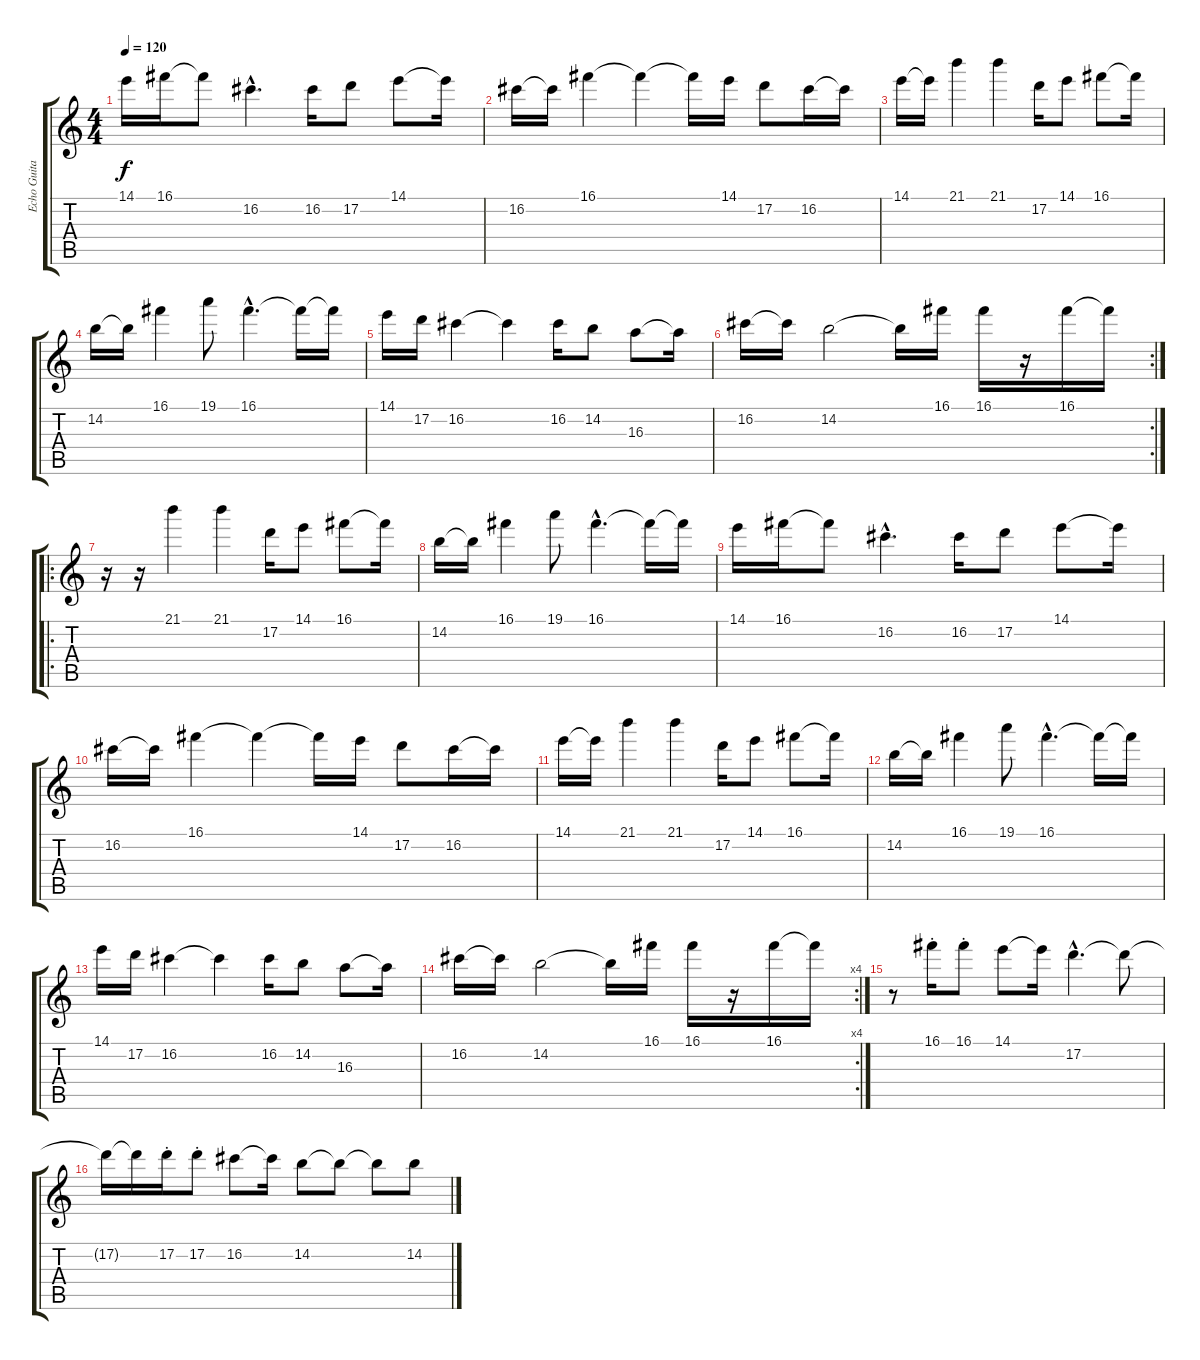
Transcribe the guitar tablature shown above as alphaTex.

\track ("Echo Guitar One" "Echo Guita") {instrument distortionguitar}
\staff {score tabs}
\tuning (D4 A3 F3 C3 G2 D2) {hide}
\ts (4 4)
\tempo 120
\clef g2
\ks c
14.1.16{dy f} 16.1.16 16.1{t}.8 16.2{hac}.4{d} 16.2.16 17.2.8 14.1.8 14.1{t}.16 |
16.2.16 16.2{t}.16 16.1.4 16.1{t}.4 16.1{t}.16 14.1.16 17.2.8 16.2.16 16.2{t}.16 |
14.1.16 14.1{t}.16 21.1.4 21.1.4{volume 10} 17.2.16{volume 13} 14.1.8 16.1.8 16.1{t}.16 |
14.2.16 14.2{t}.16 16.1.4 19.1.8 16.1{hac}.4{d} 16.1{t}.16 16.1{t}.16 |
14.1.16 17.2.16 16.2.4 16.2{t}.4 16.2.16 14.2.8 16.3.8 16.3{t}.16 |
\rc 2
16.2.16 16.2{t}.16 14.2.2 14.2{t}.16 16.1.16 16.1.16 r.16 16.1.16 16.1{t}.16 |
\ro
r.16 r.16 21.1.4 21.1.4{volume 10} 17.2.16{volume 13} 14.1.8 16.1.8 16.1{t}.16 |
14.2.16 14.2{t}.16 16.1.4 19.1.8 16.1{hac}.4{d} 16.1{t}.16 16.1{t}.16 |
14.1.16 16.1.16 16.1{t}.8 16.2{hac}.4{d} 16.2.16 17.2.8 14.1.8 14.1{t}.16 |
16.2.16 16.2{t}.16 16.1.4 16.1{t}.4 16.1{t}.16 14.1.16 17.2.8 16.2.16 16.2{t}.16 |
14.1.16 14.1{t}.16 21.1.4 21.1.4{volume 10} 17.2.16{volume 13} 14.1.8 16.1.8 16.1{t}.16 |
14.2.16 14.2{t}.16 16.1.4 19.1.8 16.1{hac}.4{d} 16.1{t}.16 16.1{t}.16 |
14.1.16 17.2.16 16.2.4 16.2{t}.4 16.2.16 14.2.8 16.3.8 16.3{t}.16 |
\rc 4
16.2.16 16.2{t}.16 14.2.2 14.2{t}.16 16.1.16 16.1.16 r.16 16.1.16 16.1{t}.16 |
r.8 16.1{st}.16 16.1{st}.8 14.1.8 14.1{t}.16 17.2{hac}.4{d} 17.2{t}.8 |
17.2{t}.16 17.2{t}.16 17.2{st}.16 17.2{st}.8 16.2.8 16.2{t}.16 14.2.8 14.2{t}.8 14.2{t}.8 14.2.8
